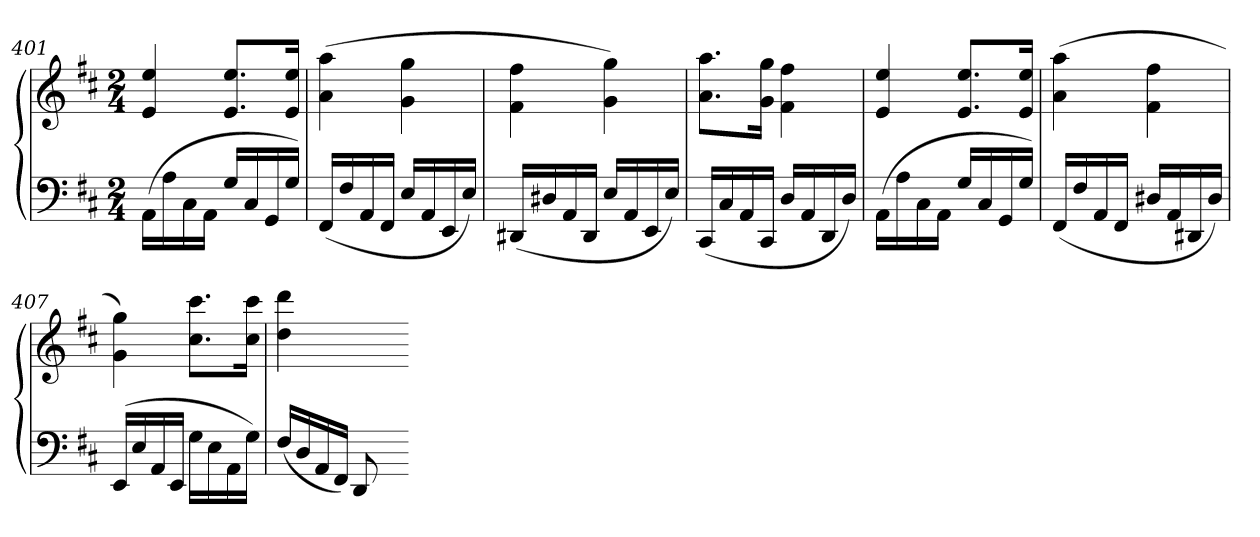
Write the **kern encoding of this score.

**kern	**kern
*part1	*part1
*staff2	*staff1
*clefF4	*clefG2
*k[f#c#]	*k[f#c#]
*D:	*D:
*M2/4	*M2/4
=401	=401
(16AALL	4e 4ee
16A	.
16C#	.
16AAJJ	.
16GLL	8.e 8.eeL
16C#	.
16GG	.
16GJJ)	16e 16eeJk
=402	=402
(16FF#LL	(4a 4aa
16F#	.
16AA	.
16FF#JJ	.
16ELL	4g 4gg
16AA	.
16EE	.
16EJJ)	.
=403	=403
(16DD#XLL	4f# 4ff#
16D#X	.
16AA	.
16DD#JJ	.
16ELL	4g 4gg)
16AA	.
16EE	.
16EJJ)	.
=404	=404
(16CC#LL	8.a 8.aaL
16C#	.
16AA	.
16CC#JJ	16g 16ggJk
16DLL	4f# 4ff#
16AA	.
16DD	.
16DJJ)	.
=405	=405
(16AALL	4e 4ee
16A	.
16C#	.
16AAJJ	.
16GLL	8.e 8.eeL
16C#	.
16GG	.
16GJJ)	16e 16eeJk
=406	=406
(16FF#LL	(4a 4aa
16F#	.
16AA	.
16FF#JJ	.
16D#XLL	4f# 4ff#
16AA	.
16DD#X	.
16D#JJ)	.
=407	=407
(16EELL	4g 4gg)
16E	.
16AA	.
16EEJJ	.
16GLL	8.cc# 8.ccc#L
16E	.
16AA	.
16GJJ)	16cc# 16ccc#Jk
=408	=408
(16F#LL	4dd 4ddd
16D	.
16AA	.
16FF#JJ)	.
8DD	8ryy
8ryy	8ryy
=-	=-
*-	*-
